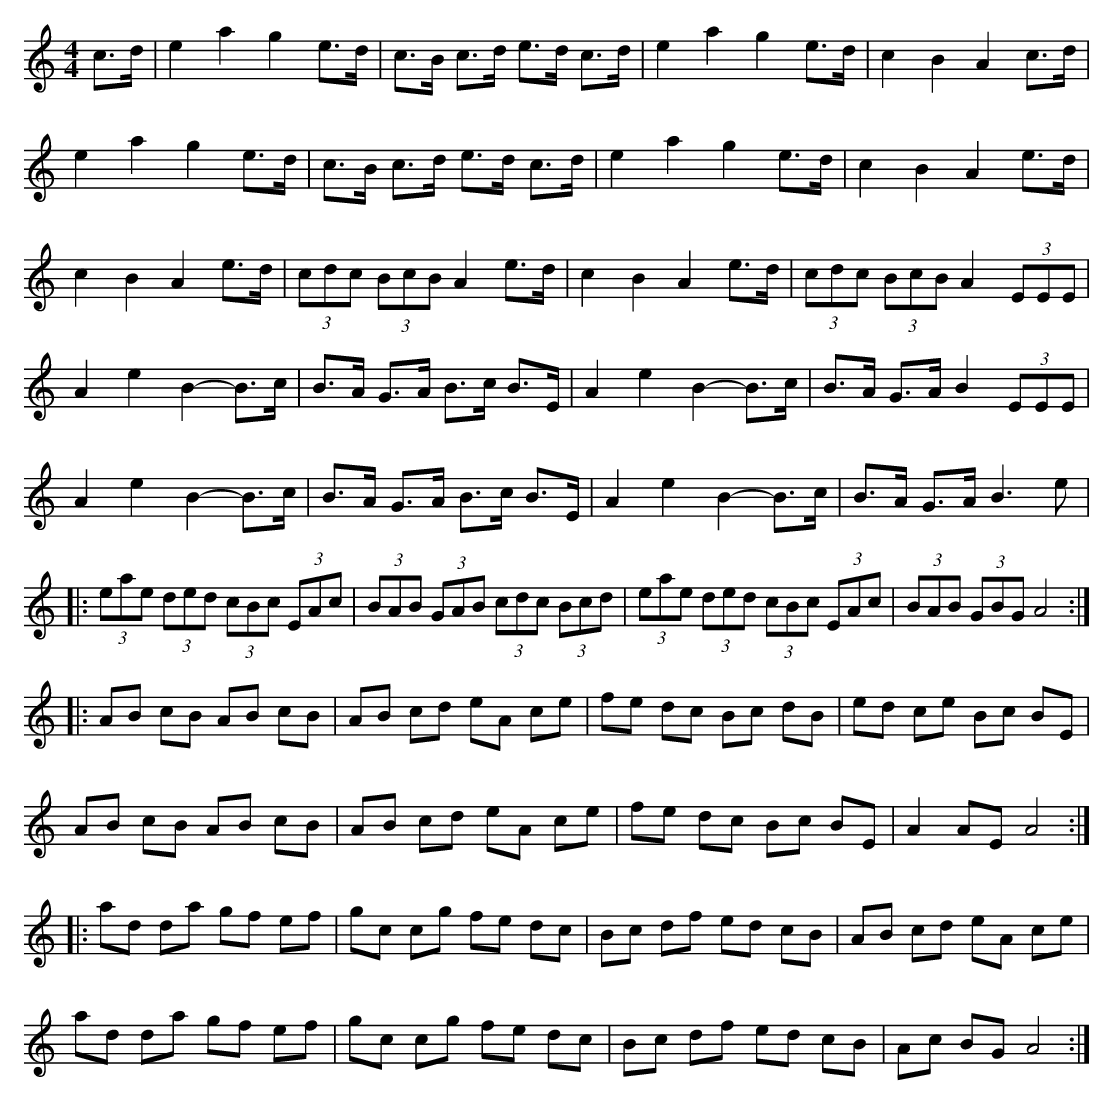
X:1
M:4/4
K:Amin
c>d |e2 a2 g2 e>d | c>B c>d e>d c>d |e2 a2 g2 e>d | c2 B2 A2 c>d |
e2 a2 g2 e>d | c>B c>d e>d c>d |e2 a2 g2 e>d | c2 B2 A2 e>d |
c2 B2 A2 e>d |(3cdc (3BcB A2 e>d |c2 B2 A2 e>d |(3cdc (3BcB A2 (3EEE |
A2 e2 B2- B>c | B>A G>A B>c B>E |A2 e2 B2- B>c | B>A G>A B2 (3EEE |
A2 e2 B2- B>c | B>A G>A B>c B>E |A2 e2 B2- B>c | B>A G>A B3 e |
|: (3eae (3ded (3cBc (3EAc |(3BAB (3GAB (3cdc (3Bcd |(3eae (3ded (3cBc (3EAc |(3BAB (3GBG A4 :|
|: AB cB AB cB |AB cd eA ce |fe dc Bc dB | ed ce Bc BE |
AB cB AB cB |AB cd eA ce |fe dc Bc BE |A2 AE A4 :|
|: ad da gf ef |gc cg fe dc |Bc df ed cB |AB cd eA ce |
ad da gf ef |gc cg fe dc |Bc df ed cB |Ac BG A4 :|
